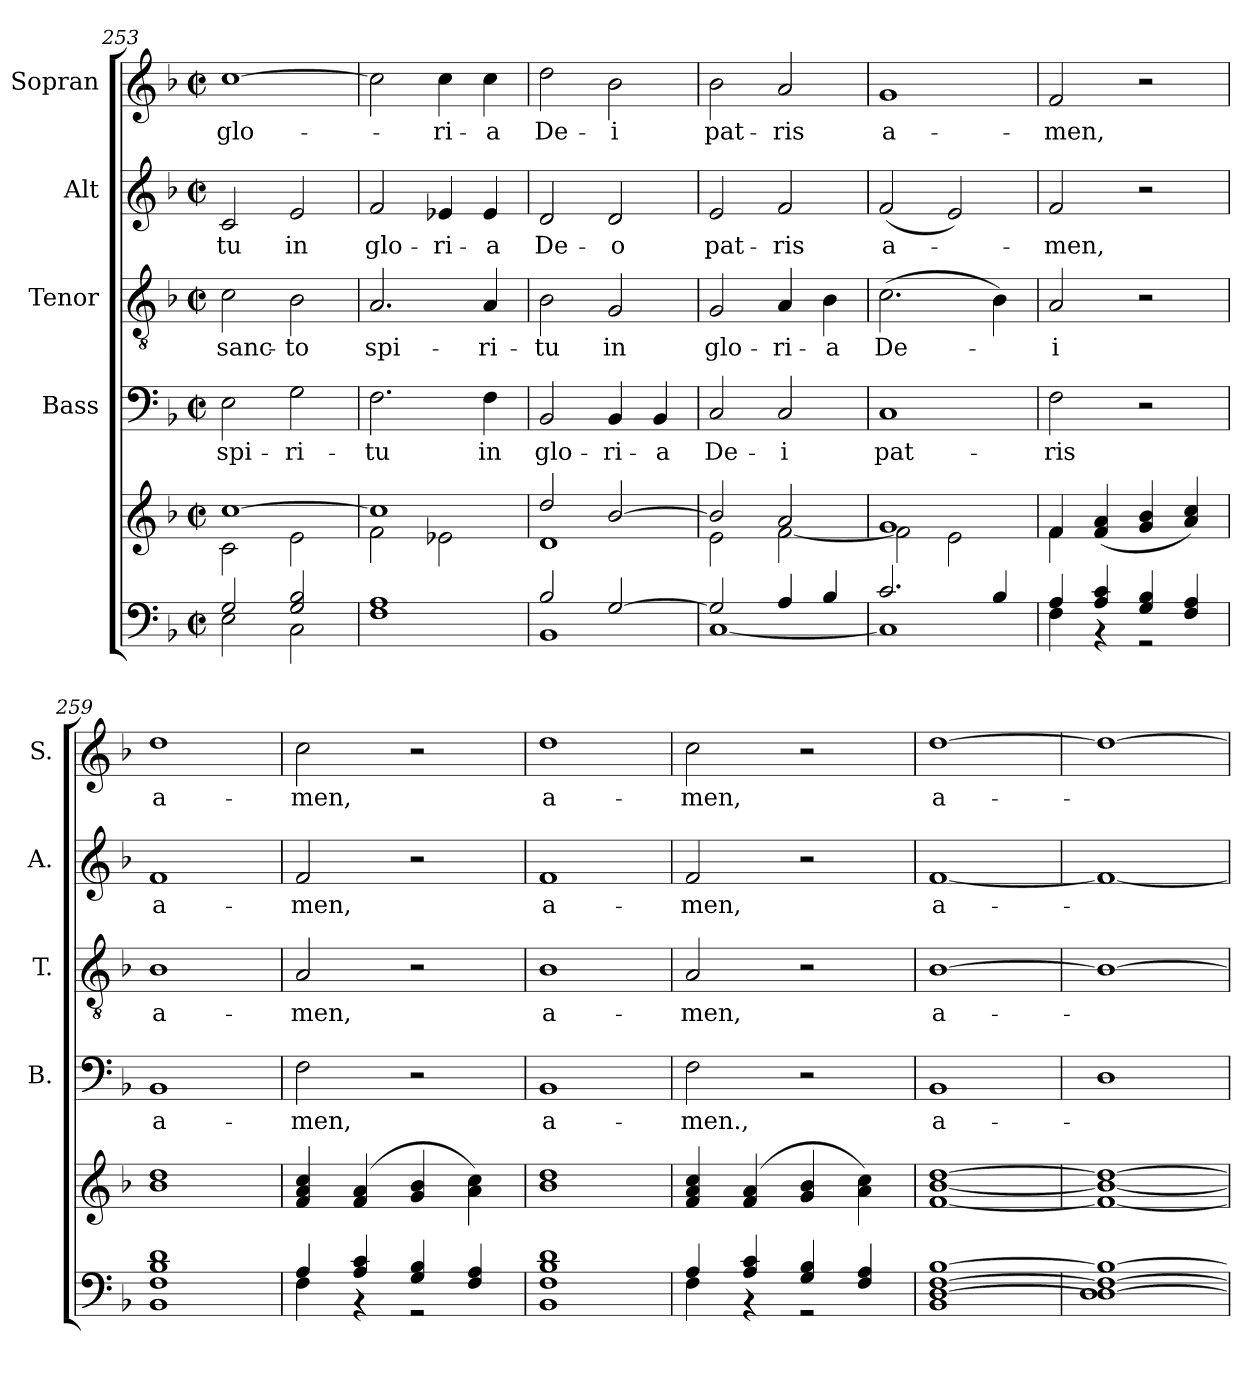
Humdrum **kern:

**kern	**kern	**kern	**text	**kern	**text	**kern	**text	**kern	**text
*part5	*part5	*part4	*part4	*part3	*part3	*part2	*part2	*part1	*part1
*staff6	*staff5	*staff4	*staff4	*staff3	*staff3	*staff2	*staff2	*staff1	*staff1
*	*	*I"Bass	*	*I"Tenor	*	*I"Alt	*	*I"Sopran	*
*	*	*I'B.	*	*I'T.	*	*I'A.	*	*I'S.	*
*clefF4	*clefG2	*clefF4	*	*clefGv2	*	*clefG2	*	*clefG2	*
*k[b-]	*k[b-]	*k[b-]	*	*k[b-]	*	*k[b-]	*	*k[b-]	*
*F:	*F:	*F:	*	*F:	*	*F:	*	*F:	*
*M2/2	*M2/2	*M2/2	*	*M2/2	*	*M2/2	*	*M2/2	*
*met(c|)	*met(c|)	*met(c|)	*	*met(c|)	*	*met(c|)	*	*met(c|)	*
=253	=253	=253	=253	=253	=253	=253	=253	=253	=253
*^	*^	*	*	*	*	*	*	*	*
!	!	!	!	!	!LO:LY:b	!	!LO:LY:b	!	!LO:LY:b	!	!LO:LY:b
2G/	2E\	[>1cc	2c\	2E\	spi-	2c\	sanc-	2c/	-tu	[1cc	glo-
!	!	!	!	!	!LO:LY:b	!	!LO:LY:b	!	!LO:LY:b	!	!
2G/ 2B-/	2C\	.	2e\	2G\	-ri-	2B-\	-to	2e/	in	.	.
=254	=254	=254	=254	=254	=254	=254	=254	=254	=254	=254	=254
!	!	!	!	!	!LO:LY:b	!	!LO:LY:b	!	!LO:LY:b	!	!
1A	1F	1cc]	2f\	2.F\	-tu	2.A/	spi-	2f/	glo-	2cc\]	.
!	!	!	!	!	!	!	!	!	!LO:LY:b	!	!LO:LY:b
.	.	.	2e-X\	.	.	.	.	4e-X/	-ri-	4cc\	-ri-
!	!	!	!	!	!LO:LY:b	!	!LO:LY:b	!	!LO:LY:b	!	!LO:LY:b
.	.	.	.	4F\	in	4A/	-ri-	4e-/	-a	4cc\	-a
=255	=255	=255	=255	=255	=255	=255	=255	=255	=255	=255	=255
!	!	!	!	!	!LO:LY:b	!	!LO:LY:b	!	!LO:LY:b	!	!LO:LY:b
2B-/	1BB-	2dd/	1d	2BB-/	glo-	2B-\	-tu	2d/	De-	2dd\	De-
!	!	!	!	!	!LO:LY:b	!	!LO:LY:b	!	!LO:LY:b	!	!LO:LY:b
[>2G/	.	[>2b-/	.	4BB-/	-ri-	2G/	in	2d/	-o	2b-\	-i
!	!	!	!	!	!LO:LY:b	!	!	!	!	!	!
.	.	.	.	4BB-/	-a	.	.	.	.	.	.
=256	=256	=256	=256	=256	=256	=256	=256	=256	=256	=256	=256
!	!	!	!	!	!LO:LY:b	!	!LO:LY:b	!	!LO:LY:b	!	!LO:LY:b
2G/]	[<1C	2b-/]	2e\	2C/	De-	2G/	glo-	2e/	pat-	2b-\	pat-
!	!	!	!	!	!LO:LY:b	!	!LO:LY:b	!	!LO:LY:b	!	!LO:LY:b
4A/	.	2a/	[<2f\	2C/	-i	4A/	-ri-	2f/	-ris	2a/	-ris
!	!	!	!	!	!	!	!LO:LY:b	!	!	!	!
4B-/	.	.	.	.	.	4B-\	-a	.	.	.	.
=257	=257	=257	=257	=257	=257	=257	=257	=257	=257	=257	=257
!	!	!	!	!	!LO:LY:b	!	!LO:LY:b	!	!LO:LY:b	!	!LO:LY:b
2.c/	1C]	1g	2f\]	1C	pat-	(>2.c\	De-	(<2f/	a-	1g	a-
.	.	.	2e\	.	.	.	.	2e/)	.	.	.
4B-/	.	.	.	.	.	4B-\)	.	.	.	.	.
!!LO:LB:g=z
=258	=258	=258	=258	=258	=258	=258	=258	=258	=258	=258	=258
!	!	!	!	!	!LO:LY:b	!	!LO:LY:b	!	!LO:LY:b	!	!LO:LY:b
4A/	4F\	4f/	4f\	2F\	-ris	2A/	-i	2f/	-men,	2f/	-men,
4A/ 4c/	4rAA	(<4f/ 4a/	2.ryy	.	.	.	.	.	.	.	.
4G/ 4B-/	2rGG	4g/ 4b-/	.	2r	.	2r	.	2r	.	2r	.
4F/ 4A/	.	4a/ 4cc/)	.	.	.	.	.	.	.	.	.
*	*	*v	*v	*	*	*	*	*	*	*	*
=259	=259	=259	=259	=259	=259	=259	=259	=259	=259	=259
!	!	!	!	!LO:LY:b	!	!LO:LY:b	!	!LO:LY:b	!	!LO:LY:b
1F 1B- 1d	1BB-	1b- 1dd	1BB-	a-	1B-	a-	1f	a-	1dd	a-
=260	=260	=260	=260	=260	=260	=260	=260	=260	=260	=260
!	!	!	!	!LO:LY:b	!	!LO:LY:b	!	!LO:LY:b	!	!LO:LY:b
4A/	4F\	4f/ 4a/ 4cc/	2F\	-men,	2A/	-men,	2f/	-men,	2cc\	-men,
4A/ 4c/	4rAA	(<4f/ 4a/	.	.	.	.	.	.	.	.
4G/ 4B-/	2rGG	4g/ 4b-/	2r	.	2r	.	2r	.	2r	.
4F/ 4A/	.	4a\ 4cc\)	.	.	.	.	.	.	.	.
=261	=261	=261	=261	=261	=261	=261	=261	=261	=261	=261
!	!	!	!	!LO:LY:b	!	!LO:LY:b	!	!LO:LY:b	!	!LO:LY:b
1F 1B- 1d	1BB-	1b- 1dd	1BB-	a-	1B-	a-	1f	a-	1dd	a-
=262	=262	=262	=262	=262	=262	=262	=262	=262	=262	=262
!	!	!	!	!LO:LY:b	!	!LO:LY:b	!	!LO:LY:b	!	!LO:LY:b
4A/	4F\	4f/ 4a/ 4cc/	2F\	-men.,	2A/	-men,	2f/	-men,	2cc\	-men,
4A/ 4c/	4rAA	(<4f/ 4a/	.	.	.	.	.	.	.	.
4G/ 4B-/	2rGG	4g/ 4b-/	2r	.	2r	.	2r	.	2r	.
4F/ 4A/	.	4a\ 4cc\)	.	.	.	.	.	.	.	.
=263	=263	=263	=263	=263	=263	=263	=263	=263	=263	=263
!	!	!	!	!LO:LY:b	!	!LO:LY:b	!	!LO:LY:b	!	!LO:LY:b
[>1D [>1F [>1B-	1BB-	[1f [1b- [1dd	1BB-	a-	[1B-	a-	[1f	a-	[1dd	a-
=264	=264	=264	=264	=264	=264	=264	=264	=264	=264	=264
1D_ 1F_ 1B-_	1D	1f_ 1b-_ 1dd_	1D	.	1B-_	.	1f_	.	1dd_	.
*v	*v	*	*	*	*	*	*	*	*	*
=	=	=	=	=	=	=	=	=	=
*-	*-	*-	*-	*-	*-	*-	*-	*-	*-
